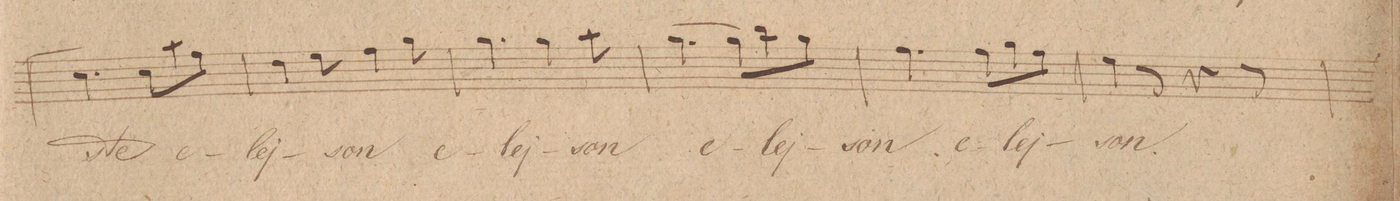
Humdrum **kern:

**kern	**text	**dynam
*I"Canto	*	*
*clefC1	*	*
*k[]	*	*
*M6/8	*	*
4.a\]	-ste	.
8a\L	e-	.
8ff\	.	.
8dd\J	.	.
=63	=63	=63
4b\	-lej-	.
8cc\	.	.
4dd\	-son	.
8ee\	e-	.
=64	=64	=64
4.ee\	-lej-	.
4ee\	-son	.
8ff\	.	.
=65	=65	=65
[4.ee\	e-	.
8ee\L]	.	.
8gg\	-lej-	.
8ee\J	.	.
=66	=66	=66
4.dd\	-son	.
8dd\L	e-	.
8ee\	-lej-	.
8dd\J	.	.
=67	=67	=67
4cc\	-son	.
8r	.	.
4r	.	.
8r	.	.
=68	=68	=68
*-	*-	*-
